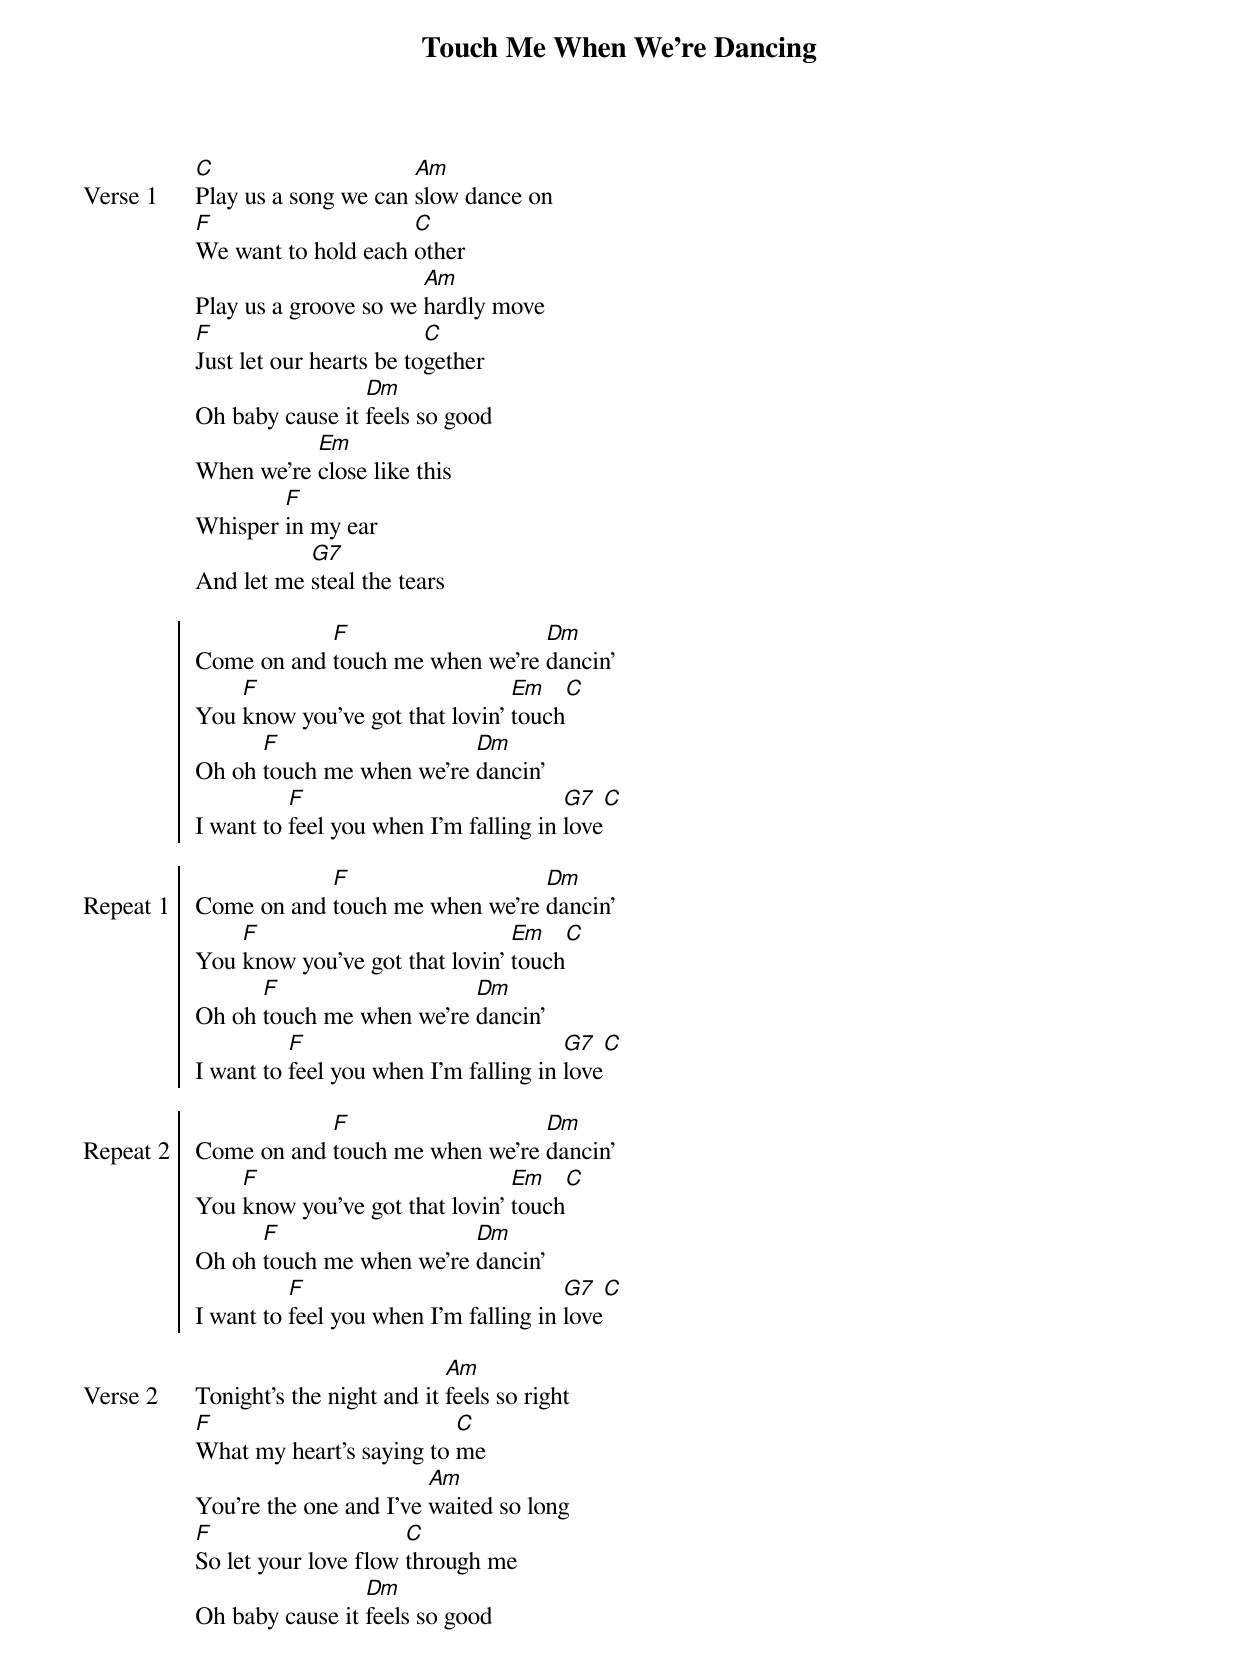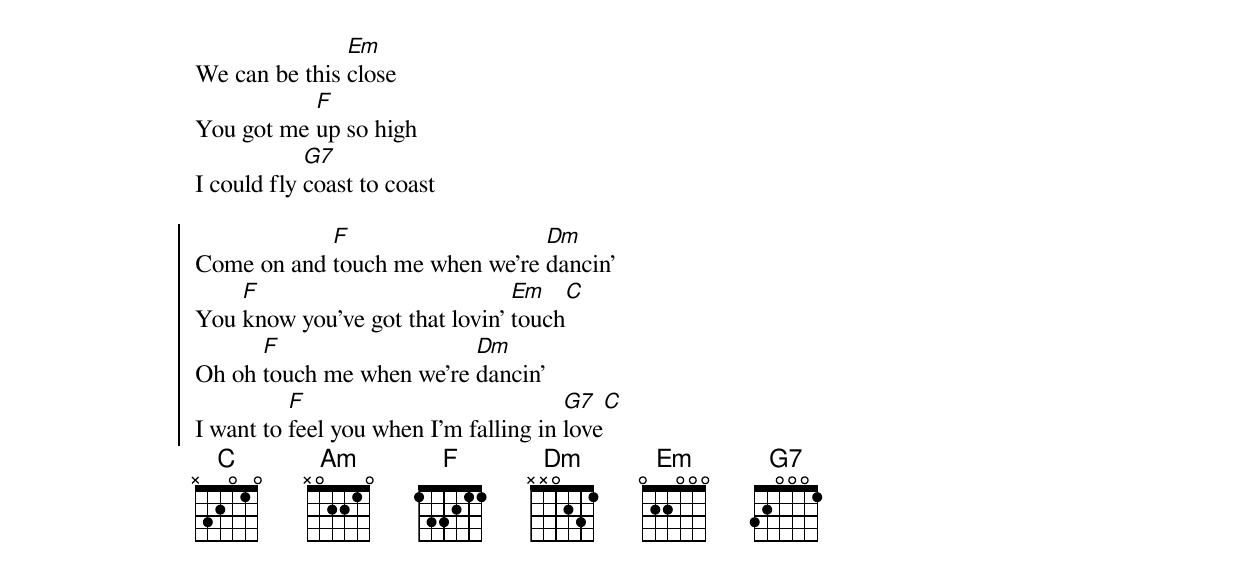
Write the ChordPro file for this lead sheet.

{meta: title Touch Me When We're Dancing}
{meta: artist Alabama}
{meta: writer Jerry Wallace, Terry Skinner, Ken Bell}

{start_of_verse: Verse 1}
[C]Play us a song we can [Am]slow dance on
[F]We want to hold each [C]other
Play us a groove so we [Am]hardly move
[F]Just let our hearts be to[C]gether
Oh baby cause it [Dm]feels so good
When we're [Em]close like this
Whisper [F]in my ear
And let me [G7]steal the tears
{end_of_verse}

{start_of_chorus}
Come on and [F]touch me when we're [Dm]dancin'
You [F]know you've got that lovin' [Em]touch[C]
Oh oh [F]touch me when we're [Dm]dancin'
I want to [F]feel you when I'm falling in [G7]love[C]
{end_of_chorus}

{start_of_chorus: Repeat 1}
Come on and [F]touch me when we're [Dm]dancin'
You [F]know you've got that lovin' [Em]touch[C]
Oh oh [F]touch me when we're [Dm]dancin'
I want to [F]feel you when I'm falling in [G7]love[C]
{end_of_chorus}

{start_of_chorus: Repeat 2}
Come on and [F]touch me when we're [Dm]dancin'
You [F]know you've got that lovin' [Em]touch[C]
Oh oh [F]touch me when we're [Dm]dancin'
I want to [F]feel you when I'm falling in [G7]love[C]
{end_of_chorus}

{start_of_verse: Verse 2}
Tonight’s the night and it [Am]feels so right
[F]What my heart's saying to [C]me
You're the one and I've [Am]waited so long
[F]So let your love flow [C]through me
Oh baby cause it [Dm]feels so good
We can be this [Em]close
You got me [F]up so high
I could fly [G7]coast to coast
{end_of_verse}

{start_of_chorus}
Come on and [F]touch me when we're [Dm]dancin'
You [F]know you've got that lovin' [Em]touch[C]
Oh oh [F]touch me when we're [Dm]dancin'
I want to [F]feel you when I'm falling in [G7]love[C]
{end_of_chorus}
